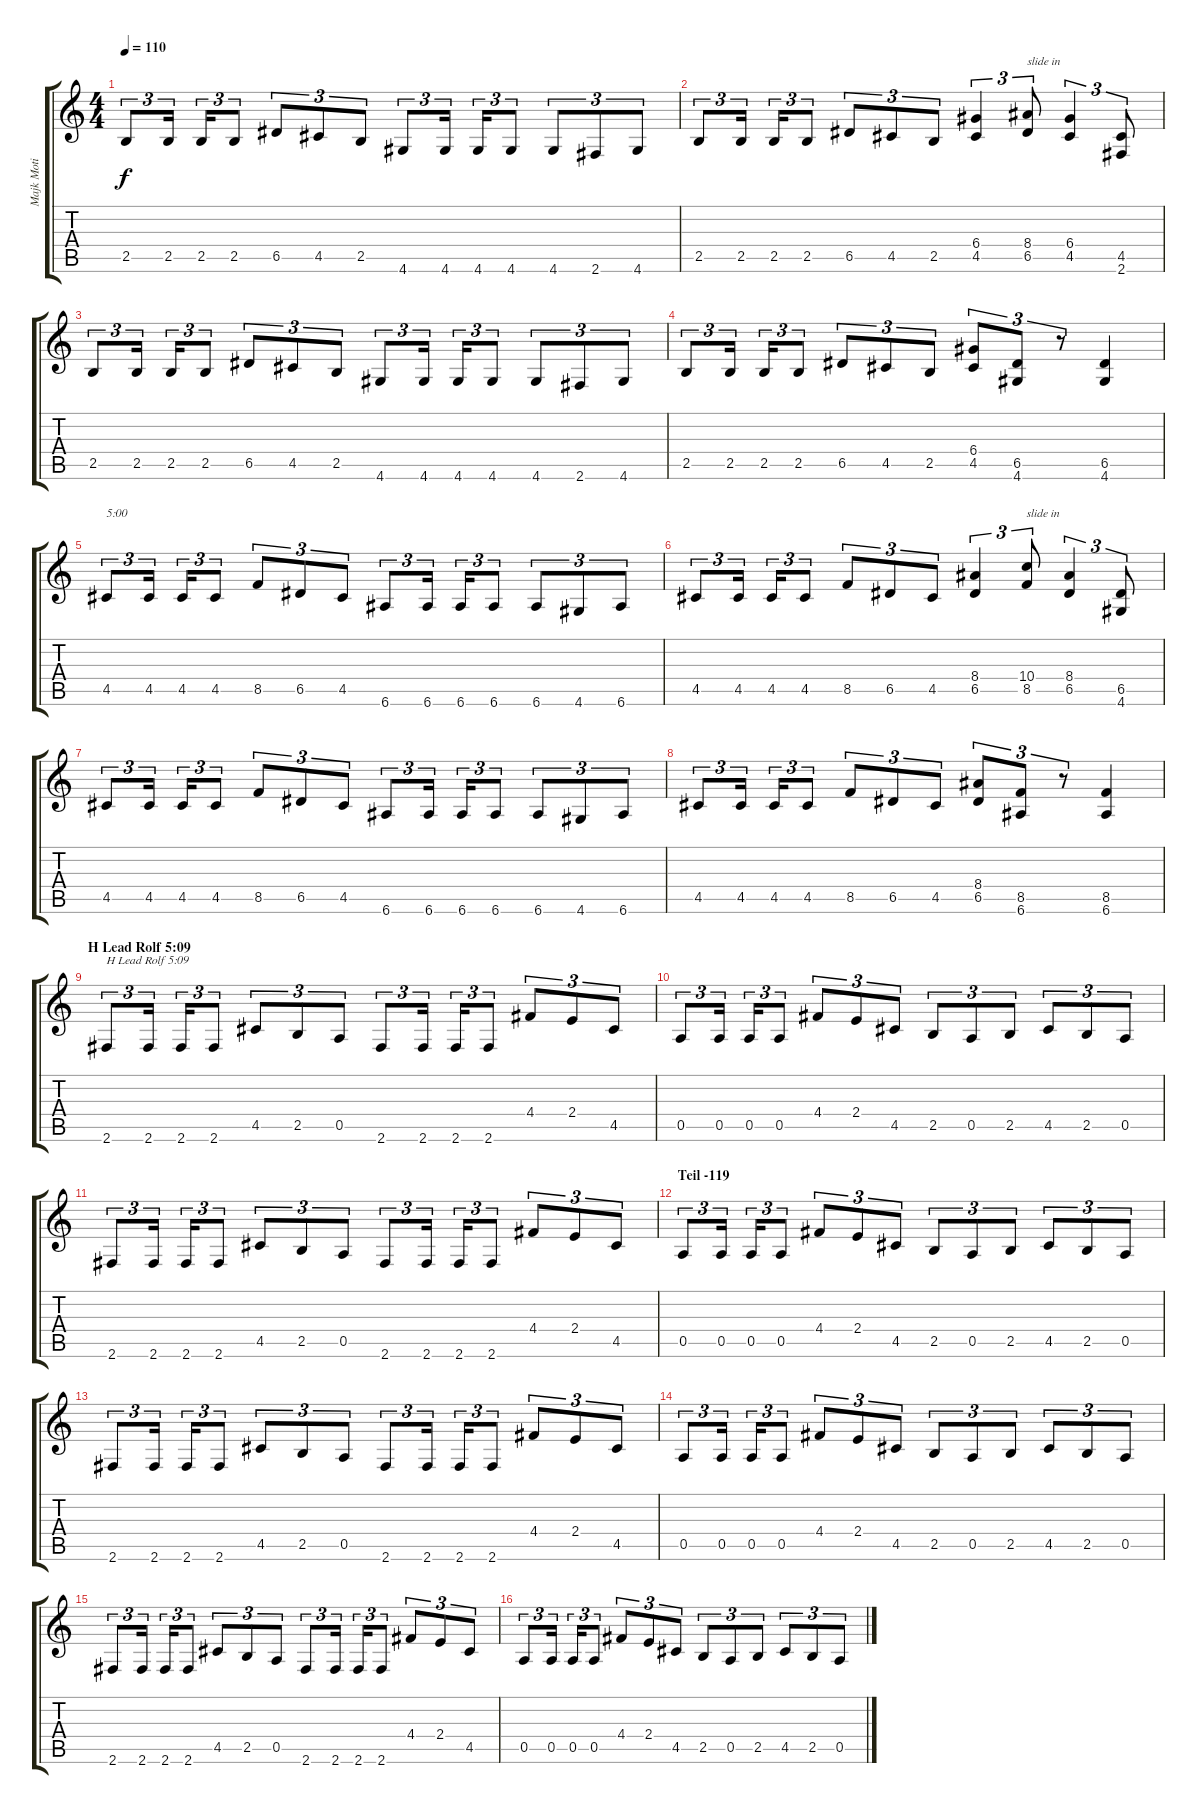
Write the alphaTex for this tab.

\track ("Majk Moti (right)" "Majk Moti ") {instrument overdrivenguitar}
\staff {score tabs}
\tuning (E4 B3 G3 D3 A2 E2) {hide}
\ts (4 4)
\tempo 110
\clef g2
\ks c
2.5.8{tu (3 2) dy f} 2.5.16{tu (3 2)} 2.5.16{tu (3 2)} 2.5.8{tu (3 2)} 6.5.8{tu (3 2)} 4.5.8{tu (3 2)} 2.5.8{tu (3 2)} 4.6.8{tu (3 2)} 4.6.16{tu (3 2)} 4.6.16{tu (3 2)} 4.6.8{tu (3 2)} 4.6.8{tu (3 2)} 2.6.8{tu (3 2)} 4.6.8{tu (3 2)} |
2.5.8{tu (3 2)} 2.5.16{tu (3 2)} 2.5.16{tu (3 2)} 2.5.8{tu (3 2)} 6.5.8{tu (3 2)} 4.5.8{tu (3 2)} 2.5.8{tu (3 2)} (6.4 4.5).4{tu (3 2)} (8.4 6.5).8{tu (3 2) txt "slide in"} (6.4 4.5).4{tu (3 2)} (4.5 2.6).8{tu (3 2)} |
2.5.8{tu (3 2)} 2.5.16{tu (3 2)} 2.5.16{tu (3 2)} 2.5.8{tu (3 2)} 6.5.8{tu (3 2)} 4.5.8{tu (3 2)} 2.5.8{tu (3 2)} 4.6.8{tu (3 2)} 4.6.16{tu (3 2)} 4.6.16{tu (3 2)} 4.6.8{tu (3 2)} 4.6.8{tu (3 2)} 2.6.8{tu (3 2)} 4.6.8{tu (3 2)} |
2.5.8{tu (3 2)} 2.5.16{tu (3 2)} 2.5.16{tu (3 2)} 2.5.8{tu (3 2)} 6.5.8{tu (3 2)} 4.5.8{tu (3 2)} 2.5.8{tu (3 2)} (6.4 4.5).8{tu (3 2)} (6.5 4.6).8{tu (3 2)} r.8{tu (3 2)} (6.5 4.6).4 |
4.5.8{tu (3 2) txt "5:00"} 4.5.16{tu (3 2)} 4.5.16{tu (3 2)} 4.5.8{tu (3 2)} 8.5.8{tu (3 2)} 6.5.8{tu (3 2)} 4.5.8{tu (3 2)} 6.6.8{tu (3 2)} 6.6.16{tu (3 2)} 6.6.16{tu (3 2)} 6.6.8{tu (3 2)} 6.6.8{tu (3 2)} 4.6.8{tu (3 2)} 6.6.8{tu (3 2)} |
4.5.8{tu (3 2)} 4.5.16{tu (3 2)} 4.5.16{tu (3 2)} 4.5.8{tu (3 2)} 8.5.8{tu (3 2)} 6.5.8{tu (3 2)} 4.5.8{tu (3 2)} (8.4 6.5).4{tu (3 2)} (10.4 8.5).8{tu (3 2) txt "slide in"} (8.4 6.5).4{tu (3 2)} (6.5 4.6).8{tu (3 2)} |
4.5.8{tu (3 2)} 4.5.16{tu (3 2)} 4.5.16{tu (3 2)} 4.5.8{tu (3 2)} 8.5.8{tu (3 2)} 6.5.8{tu (3 2)} 4.5.8{tu (3 2)} 6.6.8{tu (3 2)} 6.6.16{tu (3 2)} 6.6.16{tu (3 2)} 6.6.8{tu (3 2)} 6.6.8{tu (3 2)} 4.6.8{tu (3 2)} 6.6.8{tu (3 2)} |
4.5.8{tu (3 2)} 4.5.16{tu (3 2)} 4.5.16{tu (3 2)} 4.5.8{tu (3 2)} 8.5.8{tu (3 2)} 6.5.8{tu (3 2)} 4.5.8{tu (3 2)} (8.4 6.5).8{tu (3 2)} (8.5 6.6).8{tu (3 2)} r.8{tu (3 2)} (8.5 6.6).4 |
\section ("" "H Lead Rolf 5:09")
2.6.8{tu (3 2) txt "H Lead Rolf 5:09"} 2.6.16{tu (3 2)} 2.6.16{tu (3 2)} 2.6.8{tu (3 2)} 4.5.8{tu (3 2)} 2.5.8{tu (3 2)} 0.5.8{tu (3 2)} 2.6.8{tu (3 2)} 2.6.16{tu (3 2)} 2.6.16{tu (3 2)} 2.6.8{tu (3 2)} 4.4.8{tu (3 2)} 2.4.8{tu (3 2)} 4.5.8{tu (3 2)} |
0.5.8{tu (3 2)} 0.5.16{tu (3 2)} 0.5.16{tu (3 2)} 0.5.8{tu (3 2)} 4.4.8{tu (3 2)} 2.4.8{tu (3 2)} 4.5.8{tu (3 2)} 2.5.8{tu (3 2)} 0.5.8{tu (3 2)} 2.5.8{tu (3 2)} 4.5.8{tu (3 2)} 2.5.8{tu (3 2)} 0.5.8{tu (3 2)} |
2.6.8{tu (3 2)} 2.6.16{tu (3 2)} 2.6.16{tu (3 2)} 2.6.8{tu (3 2)} 4.5.8{tu (3 2)} 2.5.8{tu (3 2)} 0.5.8{tu (3 2)} 2.6.8{tu (3 2)} 2.6.16{tu (3 2)} 2.6.16{tu (3 2)} 2.6.8{tu (3 2)} 4.4.8{tu (3 2)} 2.4.8{tu (3 2)} 4.5.8{tu (3 2)} |
\section ("" "Teil -119")
0.5.8{tu (3 2)} 0.5.16{tu (3 2)} 0.5.16{tu (3 2)} 0.5.8{tu (3 2)} 4.4.8{tu (3 2)} 2.4.8{tu (3 2)} 4.5.8{tu (3 2)} 2.5.8{tu (3 2)} 0.5.8{tu (3 2)} 2.5.8{tu (3 2)} 4.5.8{tu (3 2)} 2.5.8{tu (3 2)} 0.5.8{tu (3 2)} |
2.6.8{tu (3 2)} 2.6.16{tu (3 2)} 2.6.16{tu (3 2)} 2.6.8{tu (3 2)} 4.5.8{tu (3 2)} 2.5.8{tu (3 2)} 0.5.8{tu (3 2)} 2.6.8{tu (3 2)} 2.6.16{tu (3 2)} 2.6.16{tu (3 2)} 2.6.8{tu (3 2)} 4.4.8{tu (3 2)} 2.4.8{tu (3 2)} 4.5.8{tu (3 2)} |
0.5.8{tu (3 2)} 0.5.16{tu (3 2)} 0.5.16{tu (3 2)} 0.5.8{tu (3 2)} 4.4.8{tu (3 2)} 2.4.8{tu (3 2)} 4.5.8{tu (3 2)} 2.5.8{tu (3 2)} 0.5.8{tu (3 2)} 2.5.8{tu (3 2)} 4.5.8{tu (3 2)} 2.5.8{tu (3 2)} 0.5.8{tu (3 2)} |
2.6.8{tu (3 2)} 2.6.16{tu (3 2)} 2.6.16{tu (3 2)} 2.6.8{tu (3 2)} 4.5.8{tu (3 2)} 2.5.8{tu (3 2)} 0.5.8{tu (3 2)} 2.6.8{tu (3 2)} 2.6.16{tu (3 2)} 2.6.16{tu (3 2)} 2.6.8{tu (3 2)} 4.4.8{tu (3 2)} 2.4.8{tu (3 2)} 4.5.8{tu (3 2)} |
0.5.8{tu (3 2)} 0.5.16{tu (3 2)} 0.5.16{tu (3 2)} 0.5.8{tu (3 2)} 4.4.8{tu (3 2)} 2.4.8{tu (3 2)} 4.5.8{tu (3 2)} 2.5.8{tu (3 2)} 0.5.8{tu (3 2)} 2.5.8{tu (3 2)} 4.5.8{tu (3 2)} 2.5.8{tu (3 2)} 0.5.8{tu (3 2)}
